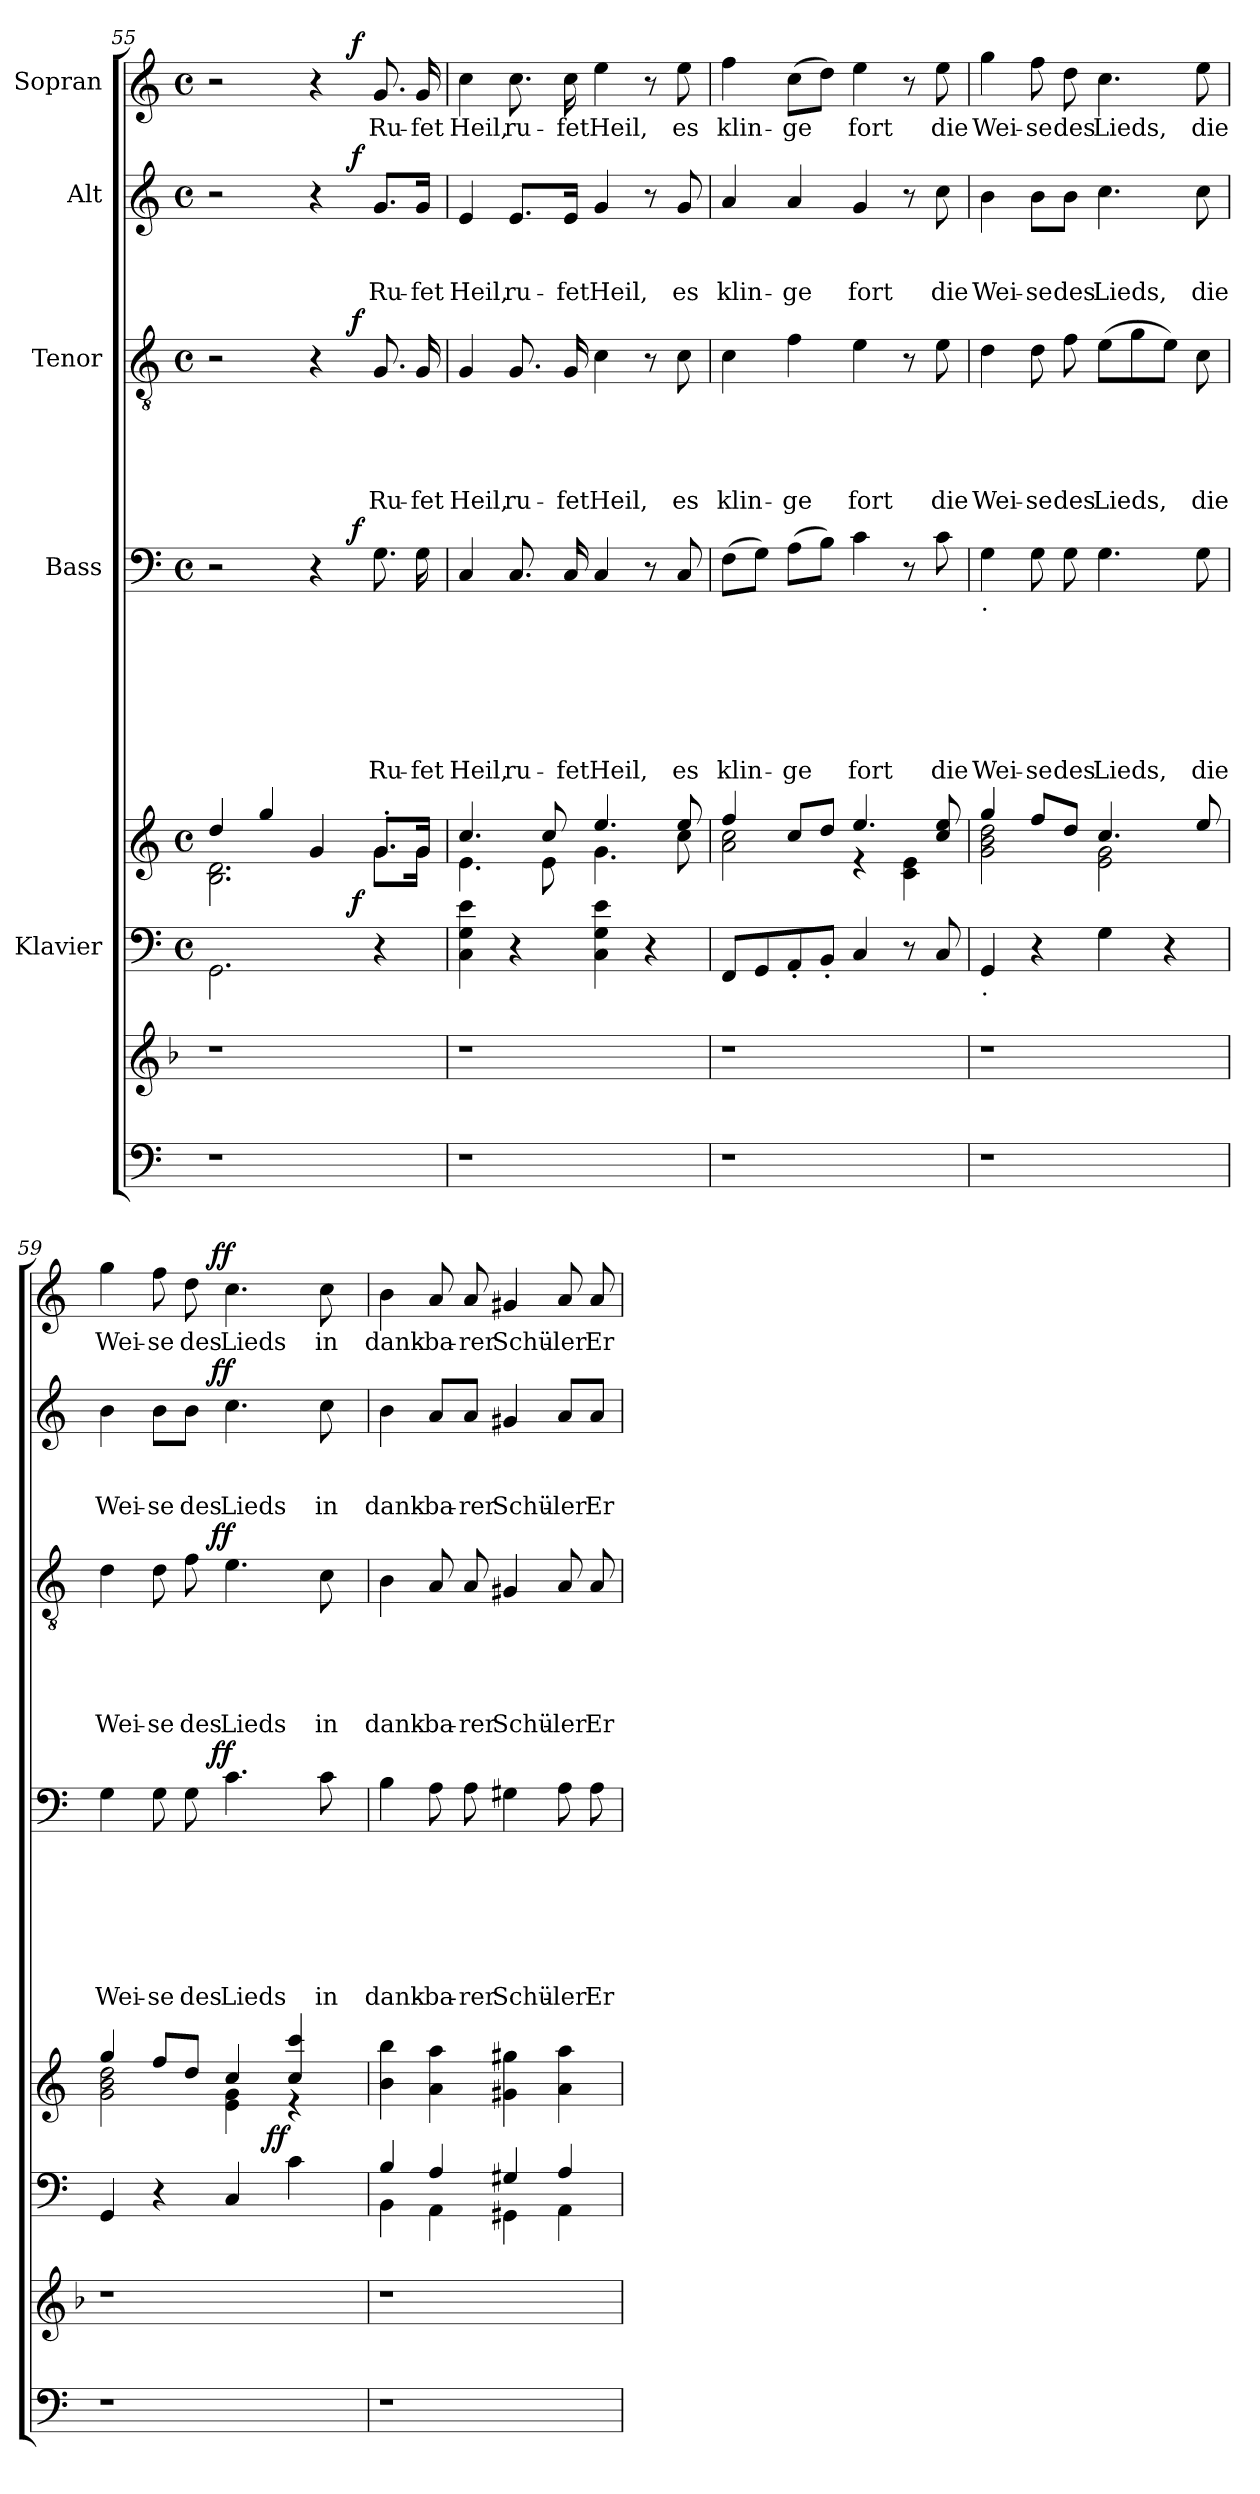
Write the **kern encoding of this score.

**kern	**kern	**kern	**kern	**dynam	**kern	**text	**text	**text	**text	**text	**text	**text	**dynam	**kern	**text	**text	**text	**text	**text	**dynam	**kern	**text	**text	**text	**dynam	**kern	**text	**dynam
*part7	*part6	*part5	*part5	*part5	*part4	*part4	*part4	*part4	*part4	*part4	*part4	*part4	*part4	*part3	*part3	*part3	*part3	*part3	*part3	*part3	*part2	*part2	*part2	*part2	*part2	*part1	*part1	*part1
*staff8	*staff7	*staff6	*staff5	*staff5/6	*staff4	*staff4	*staff4	*staff4	*staff4	*staff4	*staff4	*staff4	*staff4	*staff3	*staff3	*staff3	*staff3	*staff3	*staff3	*staff3	*staff2	*staff2	*staff2	*staff2	*staff2	*staff1	*staff1	*staff1
*	*	*I"Klavier	*	*	*I"Bass	*	*	*	*	*	*	*	*	*I"Tenor	*	*	*	*	*	*	*I"Alt	*	*	*	*	*I"Sopran	*	*
*clefF4	*clefG2	*clefF4	*clefG2	*	*clefF4	*	*	*	*	*	*	*	*	*clefGv2	*	*	*	*	*	*	*clefG2	*	*	*	*	*clefG2	*	*
*k[]	*k[b-]	*k[]	*k[]	*	*k[]	*	*	*	*	*	*	*	*	*k[]	*	*	*	*	*	*	*k[]	*	*	*	*	*k[]	*	*
*C:	*F:	*C:	*C:	*	*C:	*	*	*	*	*	*	*	*	*C:	*	*	*	*	*	*	*C:	*	*	*	*	*C:	*	*
*	*	*M4/4	*M4/4	*	*M4/4	*	*	*	*	*	*	*	*	*M4/4	*	*	*	*	*	*	*M4/4	*	*	*	*	*M4/4	*	*
*	*	*met(c)	*met(c)	*	*met(c)	*	*	*	*	*	*	*	*	*met(c)	*	*	*	*	*	*	*met(c)	*	*	*	*	*met(c)	*	*
=55	=55	=55	=55	=55	=55	=55	=55	=55	=55	=55	=55	=55	=55	=55	=55	=55	=55	=55	=55	=55	=55	=55	=55	=55	=55	=55	=55	=55
*	*	*	*^	*	*^	*	*	*	*	*	*	*	*	*^	*	*	*	*	*	*	*^	*	*	*	*	*^	*	*
*	*	*	*	*^	*	*	*	*	*	*	*	*	*	*	*	*	*	*	*	*	*	*	*	*	*	*	*	*	*	*	*	*	*
1r	1r	2.GG\	4dd/	2.B\ 2.d\	2ryy	.	2r	2ryy	.	.	.	.	.	.	.	.	2r	2ryy	.	.	.	.	.	.	2r	2ryy	.	.	.	.	2r	2ryy	.	.
.	.	.	4gg/	.	.	.	.	.	.	.	.	.	.	.	.	.	.	.	.	.	.	.	.	.	.	.	.	.	.	.	.	.	.	.
.	.	.	4g/	.	8.ryy	.	4r	8.ryy	.	.	.	.	.	.	.	.	4r	8.ryy	.	.	.	.	.	.	4r	8.ryy	.	.	.	.	4r	8.ryy	.	.
!	!	!	!	!	!	!LO:DY:b	!	!	!	!	!	!	!	!	!	!LO:DY:a	!	!	!	!	!	!	!	!LO:DY:a	!	!	!	!	!	!LO:DY:a	!	!	!	!LO:DY:a
.	.	.	.	.	4ryy	f	.	4ryy	.	.	.	.	.	.	.	f	.	4ryy	.	.	.	.	.	f	.	4ryy	.	.	.	f	.	4ryy	.	f
!	!	!	!	!	!	!	!	!	!	!	!	!	!	!	!LO:LY:b	!	!	!	!	!	!	!	!LO:LY:b	!	!	!	!	!	!LO:LY:b	!	!	!	!LO:LY:b	!
.	.	4r	8.g'>/L	8.g\L	.	.	8.G\	.	.	.	.	.	.	.	Ru-	.	8.G/	.	.	.	.	.	Ru-	.	8.g/L	.	.	.	Ru-	.	8.g/	.	Ru-	.
!	!	!	!	!	!	!	!	!	!	!	!	!	!	!	!LO:LY:b	!	!	!	!	!	!	!	!LO:LY:b	!	!	!	!	!	!LO:LY:b	!	!	!	!LO:LY:b	!
.	.	.	16g/Jk	16g\Jk	16ryy	.	16G\	16ryy	.	.	.	.	.	.	-fet	.	16G/	16ryy	.	.	.	.	-fet	.	16g/Jk	16ryy	.	.	-fet	.	16g/	16ryy	-fet	.
=56	=56	=56	=56	=56	=56	=56	=56	=56	=56	=56	=56	=56	=56	=56	=56	=56	=56	=56	=56	=56	=56	=56	=56	=56	=56	=56	=56	=56	=56	=56	=56	=56	=56	=56
!	!	!	!	!	!	!	!	!	!	!	!	!	!	!	!LO:LY:b	!	!	!	!	!	!	!	!LO:LY:b	!	!	!	!	!	!LO:LY:b	!	!	!	!LO:LY:b	!
*	*	*	*	*v	*v	*	*	*	*	*	*	*	*	*	*	*	*v	*v	*	*	*	*	*	*	*v	*v	*	*	*	*	*v	*v	*	*
*	*	*	*	*	*	*v	*v	*	*	*	*	*	*	*	*	*	*	*	*	*	*	*	*	*	*	*	*	*	*	*
1r	1r	4C\ 4G\ 4e\	4.cc/	4.e\	.	4C/	.	.	.	.	.	.	Heil,	.	4G/	.	.	.	.	Heil,	.	4e/	.	.	Heil,	.	4cc\	Heil,	.
!	!	!	!	!	!	!	!	!	!	!	!	!	!LO:LY:b	!	!	!	!	!	!	!LO:LY:b	!	!	!	!	!LO:LY:b	!	!	!LO:LY:b	!
.	.	4r	.	.	.	8.C/	.	.	.	.	.	.	ru-	.	8.G/	.	.	.	.	ru-	.	8.e/L	.	.	ru-	.	8.cc\	ru-	.
.	.	.	8cc/	8e\	.	.	.	.	.	.	.	.	.	.	.	.	.	.	.	.	.	.	.	.	.	.	.	.	.
!	!	!	!	!	!	!	!	!	!	!	!	!	!LO:LY:b	!	!	!	!	!	!	!LO:LY:b	!	!	!	!	!LO:LY:b	!	!	!LO:LY:b	!
.	.	.	.	.	.	16C/	.	.	.	.	.	.	-fet	.	16G/	.	.	.	.	-fet	.	16e/Jk	.	.	-fet	.	16cc\	-fet	.
!	!	!	!	!	!	!	!	!	!	!	!	!	!LO:LY:b	!	!	!	!	!	!	!LO:LY:b	!	!	!	!	!LO:LY:b	!	!	!LO:LY:b	!
.	.	4C\ 4G\ 4e\	4.ee/	4.g\	.	4C/	.	.	.	.	.	.	Heil,	.	4c\	.	.	.	.	Heil,	.	4g/	.	.	Heil,	.	4ee\	Heil,	.
.	.	4r	.	.	.	8r	.	.	.	.	.	.	.	.	8r	.	.	.	.	.	.	8r	.	.	.	.	8r	.	.
!	!	!	!	!	!	!	!	!	!	!	!	!	!LO:LY:b	!	!	!	!	!	!	!LO:LY:b	!	!	!	!	!LO:LY:b	!	!	!LO:LY:b	!
.	.	.	8ee/	8cc\	.	8C/	.	.	.	.	.	.	es	.	8c\	.	.	.	.	es	.	8g/	.	.	es	.	8ee\	es	.
=57	=57	=57	=57	=57	=57	=57	=57	=57	=57	=57	=57	=57	=57	=57	=57	=57	=57	=57	=57	=57	=57	=57	=57	=57	=57	=57	=57	=57	=57
!	!	!	!	!	!	!	!	!	!	!	!	!	!LO:LY:b	!	!	!	!	!	!	!LO:LY:b	!	!	!	!	!LO:LY:b	!	!	!LO:LY:b	!
1r	1r	8FF/L	4ff/	2a\ 2cc\	.	(>8F\L	.	.	.	.	.	.	klin-	.	4c\	.	.	.	.	klin-	.	4a/	.	.	klin-	.	4ff\	klin-	.
.	.	8GG/	.	.	.	8G\J)	.	.	.	.	.	.	.	.	.	.	.	.	.	.	.	.	.	.	.	.	.	.	.
!	!	!	!	!	!	!	!	!	!	!	!	!	!LO:LY:b	!	!	!	!	!	!	!LO:LY:b	!	!	!	!	!LO:LY:b	!	!	!LO:LY:b	!
.	.	8AA'</	8cc/L	.	.	(>8A\L	.	.	.	.	.	.	-ge	.	4f\	.	.	.	.	-ge	.	4a/	.	.	-ge	.	(>8cc\L	-ge	.
.	.	8BB'</J	8dd/J	.	.	8B\J)	.	.	.	.	.	.	.	.	.	.	.	.	.	.	.	.	.	.	.	.	8dd\J)	.	.
!	!	!	!	!	!	!	!	!	!	!	!	!	!LO:LY:b	!	!	!	!	!	!	!LO:LY:b	!	!	!	!	!LO:LY:b	!	!	!LO:LY:b	!
.	.	4C/	4.ee/	4re	.	4c\	.	.	.	.	.	.	fort	.	4e\	.	.	.	.	fort	.	4g/	.	.	fort	.	4ee\	fort	.
.	.	8r	.	4c\ 4e\	.	8r	.	.	.	.	.	.	.	.	8r	.	.	.	.	.	.	8r	.	.	.	.	8r	.	.
!	!	!	!	!	!	!	!	!	!	!	!	!	!LO:LY:b	!	!	!	!	!	!	!LO:LY:b	!	!	!	!	!LO:LY:b	!	!	!LO:LY:b	!
.	.	8C/	8cc/ 8ee/	.	.	8c\	.	.	.	.	.	.	die	.	8e\	.	.	.	.	die	.	8cc\	.	.	die	.	8ee\	die	.
!!LO:LB:g=z
=58	=58	=58	=58	=58	=58	=58	=58	=58	=58	=58	=58	=58	=58	=58	=58	=58	=58	=58	=58	=58	=58	=58	=58	=58	=58	=58	=58	=58	=58
!	!	!	!	!	!	!LO:TX:b:t=.	!	!	!	!	!	!	!	!	!	!	!	!	!	!	!	!	!	!	!	!	!	!	!
!	!	!LO:TX:b:t=.	!	!	!	!	!	!	!	!	!	!	!	!	!	!	!	!	!	!	!	!	!	!	!	!	!	!	!
!	!	!	!	!	!	!	!	!	!	!	!	!	!LO:LY:b	!	!	!	!	!	!	!LO:LY:b	!	!	!	!	!LO:LY:b	!	!	!LO:LY:b	!
1r	1r	4GG/	4gg/	2g\ 2b\ 2dd\	.	4G\	.	.	.	.	.	.	Wei-	.	4d\	.	.	.	.	Wei-	.	4b\	.	.	Wei-	.	4gg\	Wei-	.
!	!	!	!	!	!	!	!	!	!	!	!	!	!LO:LY:b	!	!	!	!	!	!	!LO:LY:b	!	!	!	!	!LO:LY:b	!	!	!LO:LY:b	!
.	.	4r	8ff/L	.	.	8G\	.	.	.	.	.	.	-se	.	8d\	.	.	.	.	-se	.	8b\L	.	.	-se	.	8ff\	-se	.
!	!	!	!	!	!	!	!	!	!	!	!	!	!LO:LY:b	!	!	!	!	!	!	!LO:LY:b	!	!	!	!	!LO:LY:b	!	!	!LO:LY:b	!
.	.	.	8dd/J	.	.	8G\	.	.	.	.	.	.	des	.	8f\	.	.	.	.	des	.	8b\J	.	.	des	.	8dd\	des	.
!	!	!	!	!	!	!	!	!	!	!	!	!	!LO:LY:b	!	!	!	!	!	!	!LO:LY:b	!	!	!	!	!LO:LY:b	!	!	!LO:LY:b	!
.	.	4G\	4.cc/	2e\ 2g\	.	4.G\	.	.	.	.	.	.	Lieds,	.	(>8e\L	.	.	.	.	Lieds,	.	4.cc\	.	.	Lieds,	.	4.cc\	Lieds,	.
.	.	.	.	.	.	.	.	.	.	.	.	.	.	.	8g\	.	.	.	.	.	.	.	.	.	.	.	.	.	.
.	.	4r	.	.	.	.	.	.	.	.	.	.	.	.	8e\J)	.	.	.	.	.	.	.	.	.	.	.	.	.	.
!	!	!	!	!	!	!	!	!	!	!	!	!	!LO:LY:b	!	!	!	!	!	!	!LO:LY:b	!	!	!	!	!LO:LY:b	!	!	!LO:LY:b	!
.	.	.	8ee/	.	.	8G\	.	.	.	.	.	.	die	.	8c\	.	.	.	.	die	.	8cc\	.	.	die	.	8ee\	die	.
=59	=59	=59	=59	=59	=59	=59	=59	=59	=59	=59	=59	=59	=59	=59	=59	=59	=59	=59	=59	=59	=59	=59	=59	=59	=59	=59	=59	=59	=59
!	!	!	!	!	!	!	!	!	!	!	!	!	!LO:LY:b	!	!	!	!	!	!	!LO:LY:b	!	!	!	!	!LO:LY:b	!	!	!LO:LY:b	!
*	*	*^	*	*	*	*^	*	*	*	*	*	*	*	*	*^	*	*	*	*	*	*	*^	*	*	*	*	*^	*	*
1r	1r	4GG/	2ryy	4gg/	2g\ 2b\ 2dd\	.	4G\	4...ryy	.	.	.	.	.	.	Wei-	.	4d\	4...ryy	.	.	.	.	Wei-	.	4b\	4...ryy	.	.	Wei-	.	4gg\	4...ryy	Wei-	.
!	!	!	!	!	!	!	!	!	!	!	!	!	!	!	!LO:LY:b	!	!	!	!	!	!	!	!LO:LY:b	!	!	!	!	!	!LO:LY:b	!	!	!	!LO:LY:b	!
.	.	4r	.	8ff/L	.	.	8G\	.	.	.	.	.	.	.	-se	.	8d\	.	.	.	.	.	-se	.	8b\L	.	.	.	-se	.	8ff\	.	-se	.
!	!	!	!	!	!	!	!	!	!	!	!	!	!	!	!LO:LY:b	!	!	!	!	!	!	!	!LO:LY:b	!	!	!	!	!	!LO:LY:b	!	!	!	!LO:LY:b	!
.	.	.	.	8dd/J	.	.	8G\	.	.	.	.	.	.	.	des	.	8f\	.	.	.	.	.	des	.	8b\J	.	.	.	des	.	8dd\	.	des	.
!	!	!	!	!	!	!	!	!	!	!	!	!	!	!	!	!LO:DY:a	!	!	!	!	!	!	!	!LO:DY:a	!	!	!	!	!	!LO:DY:a	!	!	!	!LO:DY:a
.	.	.	.	.	.	.	.	2ryy	.	.	.	.	.	.	.	ff	.	2ryy	.	.	.	.	.	ff	.	2ryy	.	.	.	ff	.	2ryy	.	ff
!	!	!	!	!	!	!	!	!	!	!	!	!	!	!	!LO:LY:b	!	!	!	!	!	!	!	!LO:LY:b	!	!	!	!	!	!LO:LY:b	!	!	!	!LO:LY:b	!
.	.	4C/	8.ryy	4cc/	4e\ 4g\	.	4.c\	.	.	.	.	.	.	.	Lieds	.	4.e\	.	.	.	.	.	Lieds	.	4.cc\	.	.	.	Lieds	.	4.cc\	.	Lieds	.
!	!	!	!	!	!	!LO:DY:a=2	!	!	!	!	!	!	!	!	!	!	!	!	!	!	!	!	!	!	!	!	!	!	!	!	!	!	!	!
.	.	.	4ryy	.	.	ff	.	.	.	.	.	.	.	.	.	.	.	.	.	.	.	.	.	.	.	.	.	.	.	.	.	.	.	.
.	.	4c\	.	4cc/ 4ccc/	4re	.	.	.	.	.	.	.	.	.	.	.	.	.	.	.	.	.	.	.	.	.	.	.	.	.	.	.	.	.
!	!	!	!	!	!	!	!	!	!	!	!	!	!	!	!LO:LY:b	!	!	!	!	!	!	!	!LO:LY:b	!	!	!	!	!	!LO:LY:b	!	!	!	!LO:LY:b	!
.	.	.	.	.	.	.	8c\	.	.	.	.	.	.	.	in	.	8c\	.	.	.	.	.	in	.	8cc\	.	.	.	in	.	8cc\	.	in	.
.	.	.	16ryy	.	.	.	.	.	.	.	.	.	.	.	.	.	.	.	.	.	.	.	.	.	.	.	.	.	.	.	.	.	.	.
.	.	.	.	.	.	.	.	32ryy	.	.	.	.	.	.	.	.	.	32ryy	.	.	.	.	.	.	.	32ryy	.	.	.	.	.	32ryy	.	.
=60	=60	=60	=60	=60	=60	=60	=60	=60	=60	=60	=60	=60	=60	=60	=60	=60	=60	=60	=60	=60	=60	=60	=60	=60	=60	=60	=60	=60	=60	=60	=60	=60	=60	=60
!	!	!	!	!	!	!	!	!	!	!	!	!	!	!	!LO:LY:b	!	!	!	!	!	!	!	!LO:LY:b	!	!	!	!	!	!LO:LY:b	!	!	!	!LO:LY:b	!
*	*	*	*	*v	*v	*	*	*	*	*	*	*	*	*	*	*	*v	*v	*	*	*	*	*	*	*v	*v	*	*	*	*	*v	*v	*	*
*	*	*	*	*	*	*v	*v	*	*	*	*	*	*	*	*	*	*	*	*	*	*	*	*	*	*	*	*	*	*	*
1r	1r	4B/	4BB\	4b\ 4bb\	.	4B\	.	.	.	.	.	.	dank-	.	4B\	.	.	.	.	dank-	.	4b\	.	.	dank-	.	4b\	dank-	.
!	!	!	!	!	!	!	!	!	!	!	!	!	!LO:LY:b	!	!	!	!	!	!	!LO:LY:b	!	!	!	!	!LO:LY:b	!	!	!LO:LY:b	!
.	.	4A/	4AA\	4a\ 4aa\	.	8A\	.	.	.	.	.	.	-ba-	.	8A/	.	.	.	.	-ba-	.	8a/L	.	.	-ba-	.	8a/	-ba-	.
!	!	!	!	!	!	!	!	!	!	!	!	!	!LO:LY:b	!	!	!	!	!	!	!LO:LY:b	!	!	!	!	!LO:LY:b	!	!	!LO:LY:b	!
.	.	.	.	.	.	8A\	.	.	.	.	.	.	-rer	.	8A/	.	.	.	.	-rer	.	8a/J	.	.	-rer	.	8a/	-rer	.
!	!	!	!	!	!	!	!	!	!	!	!	!	!LO:LY:b	!	!	!	!	!	!	!LO:LY:b	!	!	!	!	!LO:LY:b	!	!	!LO:LY:b	!
.	.	4G#X/	4GG#X\	4g#X\ 4gg#X\	.	4G#X\	.	.	.	.	.	.	Schü-	.	4G#X/	.	.	.	.	Schü-	.	4g#X/	.	.	Schü-	.	4g#X/	Schü-	.
!	!	!	!	!	!	!	!	!	!	!	!	!	!LO:LY:b	!	!	!	!	!	!	!LO:LY:b	!	!	!	!	!LO:LY:b	!	!	!LO:LY:b	!
.	.	4A/	4AA\	4a\ 4aa\	.	8A\	.	.	.	.	.	.	-ler	.	8A/	.	.	.	.	-ler	.	8a/L	.	.	-ler	.	8a/	-ler	.
!	!	!	!	!	!	!	!	!	!	!	!	!	!LO:LY:b	!	!	!	!	!	!	!LO:LY:b	!	!	!	!	!LO:LY:b	!	!	!LO:LY:b	!
.	.	.	.	.	.	8A\	.	.	.	.	.	.	Er-	.	8A/	.	.	.	.	Er-	.	8a/J	.	.	Er-	.	8a/	Er-	.
*	*	*v	*v	*	*	*	*	*	*	*	*	*	*	*	*	*	*	*	*	*	*	*	*	*	*	*	*	*	*
=	=	=	=	=	=	=	=	=	=	=	=	=	=	=	=	=	=	=	=	=	=	=	=	=	=	=	=	=
*-	*-	*-	*-	*-	*-	*-	*-	*-	*-	*-	*-	*-	*-	*-	*-	*-	*-	*-	*-	*-	*-	*-	*-	*-	*-	*-	*-	*-
